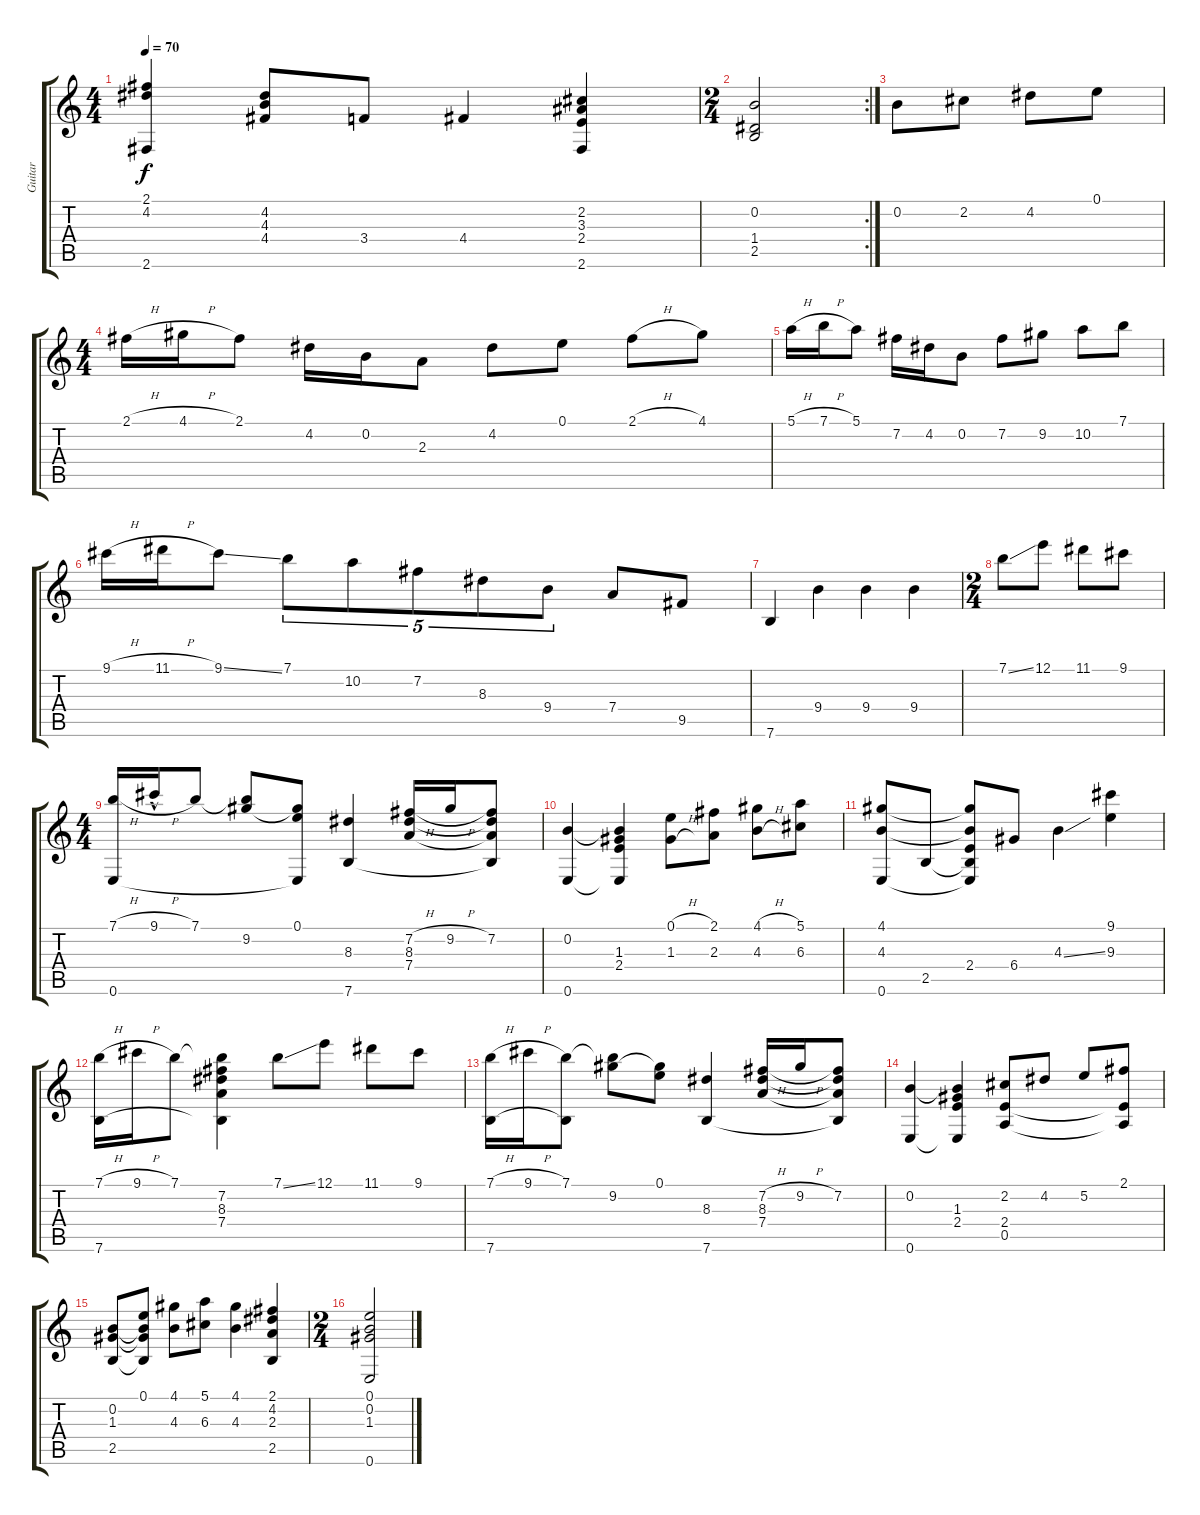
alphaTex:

\track ("Guitar" "Guitar") {instrument acousticguitarnylon}
\staff {score tabs}
\tuning (E4 B3 G3 D3 A2 E2) {hide}
\ts (4 4)
\tempo 70
\clef g2
\ks c
(2.1 4.2 2.6).4{dy f} (4.2 4.3 4.4).8 3.4.8 4.4.4 (2.2 3.3 2.4 2.6).4 |
\rc 2
\ts (2 4)
(0.2 1.4 2.5).2 |
0.2.8 2.2.8 4.2.8 0.1.8 |
\ts (4 4)
2.1{h}.16 4.1{h}.16 2.1.8 4.2.16 0.2.16 2.3.8 4.2.8 0.1.8 2.1{h}.8 4.1.8 |
5.1{h}.16 7.1{h}.16 5.1.8 7.2.16 4.2.16 0.2.8 7.2.8 9.2.8 10.2.8 7.1.8 |
9.1{h}.16 11.1{h}.16 9.1{ss}.8 7.1.8{tu (5 4)} 10.2.8{tu (5 4)} 7.2.8{tu (5 4)} 8.3.8{tu (5 4)} 9.4.8{tu (5 4)} 7.4.8 9.5.8 |
7.6.4 9.4.4 9.4.4 9.4.4 |
\ts (2 4)
7.1{ss}.8 12.1.8 11.1.8 9.1.8 |
\ts (4 4)
(7.1{h} 0.6).16 9.1{h hac}.16 7.1.8 (7.1{t} 9.2).8 (0.1 9.2{t} 0.6{t}).8 (8.3 7.6).4 (7.2{h} 8.3 7.4).16 9.2{h}.16 (7.2 8.3{t} 7.4{t} 7.6{t}).8 |
(0.2 0.6).4 (0.2{t} 1.3 2.4 0.6{t}).4 (0.1{h} 1.3{h}).8 (2.1 2.3).8 (4.1{h} 4.3{h}).8 (5.1 6.3).8 |
(4.1 4.3 0.6).8 2.5.8 (4.1{t} 4.3{t} 2.4 2.5{t} 0.6{t}).8 6.4.8 4.3{ss}.4 (9.1 9.3).4 |
(7.1{h} 7.6).16 9.1{h}.16 7.1.8 (7.1{t} 7.2 8.3 7.4 7.6{t}).4 7.1{ss}.8 12.1.8 11.1.8 9.1.8 |
(7.1{h} 7.6).16 9.1{h}.16 (7.1 7.6{t}).8 (7.1{t} 9.2).8 (0.1 9.2{t}).8 (8.3 7.6).4 (7.2{h} 8.3 7.4).16 9.2{h}.16 (7.2 8.3{t} 7.4{t} 7.6{t}).8 |
(0.2 0.6).4 (0.2{t} 1.3 2.4 0.6{t}).4 (2.2 2.4 0.5).8 4.2.8 5.2.8 (2.1 2.4{t} 0.5{t}).8 |
(0.2 1.3 2.5).8 (0.1 0.2{t} 1.3{t} 2.5{t}).8 (4.1 4.3).8 (5.1 6.3).8 (4.1 4.3).4 (2.1 4.2 2.3 2.5).4 |
\ts (2 4)
(0.1 0.2 1.3 0.6).2
